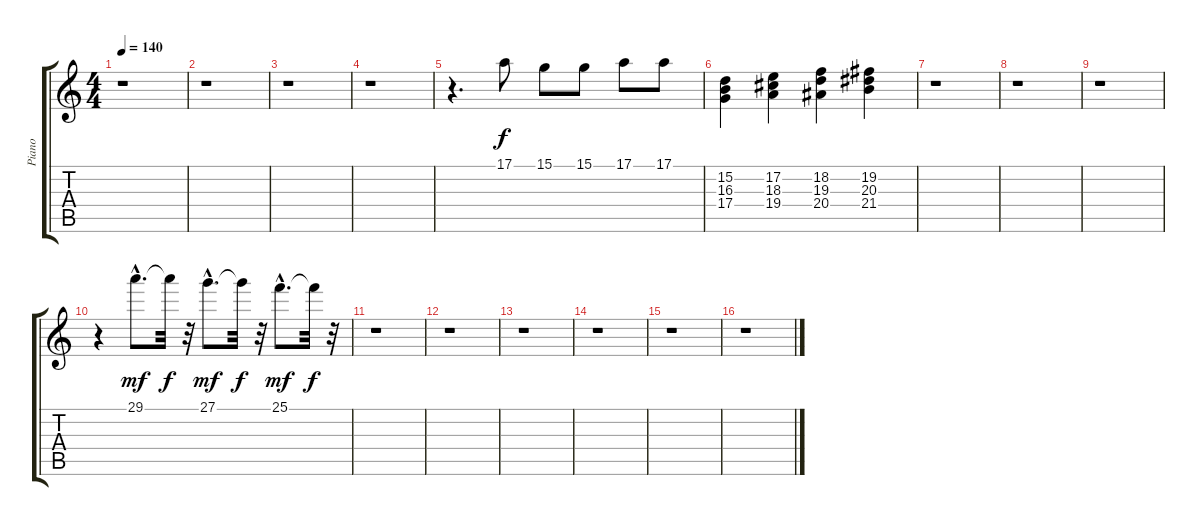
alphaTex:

\track ("Piano" "Piano") {instrument acousticgrandpiano}
\staff {score tabs}
\tuning (E4 B3 G3 D3 A2 E2) {hide}
\ts (4 4)
\tempo 140
\clef g2
\ks c
r.1{dy f} |
r.1 |
r.1 |
r.1 |
r.4{d} 17.1.8 15.1.8 15.1.8 17.1.8 17.1.8 |
(15.2 16.3 17.4).4 (17.2 18.3 19.4).4 (18.2 19.3 20.4).4 (19.2 20.3 21.4).4 |
r.1 |
r.1 |
r.1 |
r.4 29.1{hac}.8{d dy mf} 29.1{t}.32{dy f} r.32 27.1{hac}.8{d dy mf} 27.1{t}.32{dy f} r.32 25.1{hac}.8{d dy mf} 25.1{t}.32{dy f} r.32 |
r.1 |
r.1 |
r.1 |
r.1 |
r.1 |
r.1
